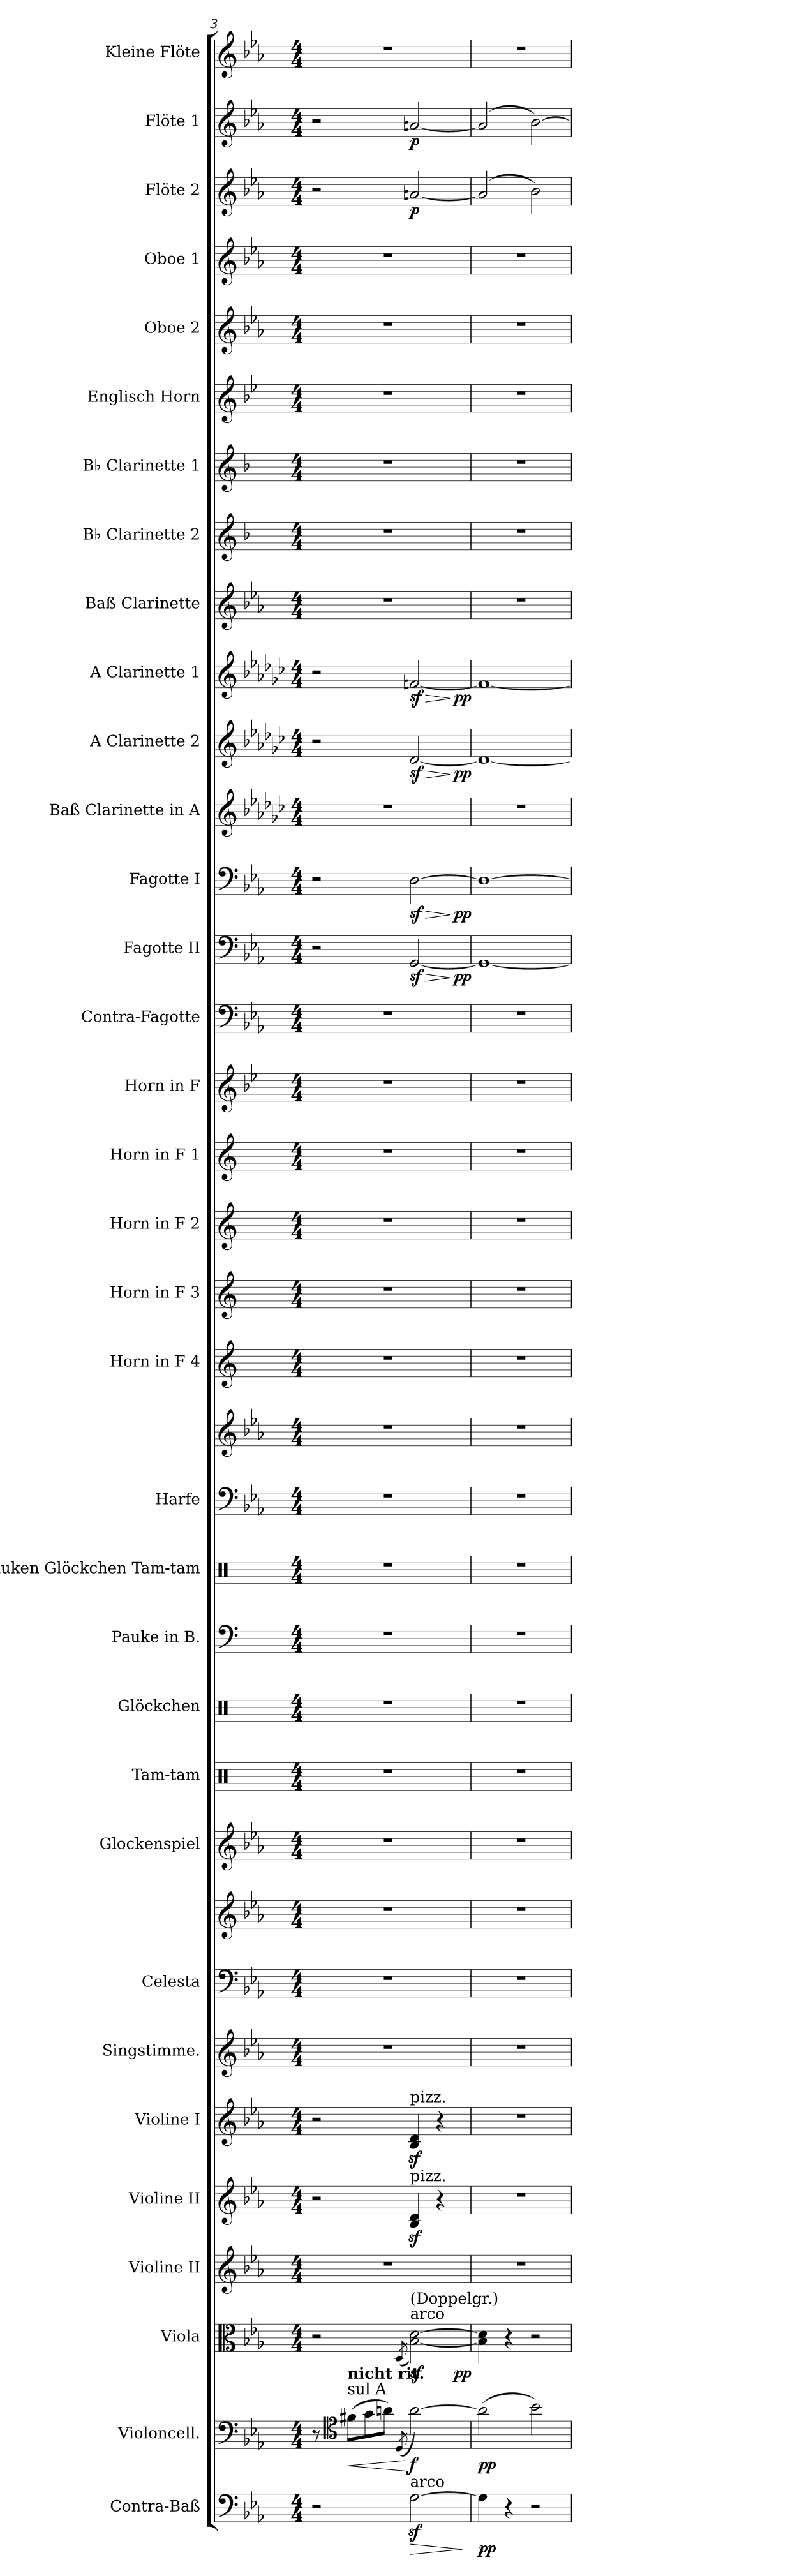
**kern	**dynam	**kern	**dynam	**kern	**dynam	**kern	**kern	**kern	**kern	**kern	**kern	**kern	**kern	**kern	**kern	**kern	**kern	**kern	**kern	**kern	**kern	**kern	**kern	**kern	**kern	**dynam	**kern	**dynam	**kern	**kern	**dynam	**kern	**dynam	**kern	**kern	**kern	**kern	**kern	**kern	**kern	**dynam	**kern	**dynam	**kern
*part34	*part34	*part33	*part33	*part32	*part32	*part31	*part30	*part29	*part28	*part27	*part27	*part26	*part25	*part24	*part23	*part22	*part21	*part21	*part20	*part19	*part18	*part17	*part16	*part15	*part14	*part14	*part13	*part13	*part12	*part11	*part11	*part10	*part10	*part9	*part8	*part7	*part6	*part5	*part4	*part3	*part3	*part2	*part2	*part1
*staff36	*staff36	*staff35	*staff35	*staff34	*staff34	*staff33	*staff32	*staff31	*staff30	*staff29	*staff28	*staff27	*staff26	*staff25	*staff24	*staff23	*staff22	*staff21	*staff20	*staff19	*staff18	*staff17	*staff16	*staff15	*staff14	*staff14	*staff13	*staff13	*staff12	*staff11	*staff11	*staff10	*staff10	*staff9	*staff8	*staff7	*staff6	*staff5	*staff4	*staff3	*staff3	*staff2	*staff2	*staff1
*I"Contra-Baß	*	*I"Violoncell.	*	*I"Viola	*	*I"Violine II	*I"Violine II	*I"Violine I	*I"Singstimme.	*I"Celesta	*	*I"Glockenspiel	*I"Tam-tam	*I"Glöckchen	*I"Pauke in B.	*I"Pauken  Glöckchen Tam-tam	*I"Harfe	*	*I"Horn in F 4	*I"Horn in F 3	*I"Horn in F 2	*I"Horn in F 1	*I"Horn in F	*I"Contra-Fagotte	*I"Fagotte II	*	*I"Fagotte I	*	*I"Baß Clarinette in A	*I"A Clarinette 2	*	*I"A Clarinette 1	*	*I"Baß Clarinette	*I"B♭ Clarinette 2	*I"B♭ Clarinette 1	*I"Englisch Horn	*I"Oboe 2	*I"Oboe 1	*I"Flöte 2	*	*I"Flöte 1	*	*I"Kleine Flöte
*I'C.-B.	*	*I'Vc.	*	*I'Vla.	*	*I'Vln. II	*I'Vln. II	*I'Vln. I	*I'Sgst.	*I'Cel.	*	*I'Glk.	*I'Tam-tam	*I'Gl.	*I'Pauke	*I'Tam-tam	*I'Hfe.	*	*I'Hn. 4	*I'Hn. 3	*I'Hn. 2	*I'Hn. 1	*	*I'C.-Fg.	*I'Fg. II	*	*I'Fg. I	*	*	*I'A Cl. 2	*	*I'A Cl. 1	*	*I'B. Cl.	*I'B♭ Cl. 2	*I'B♭ Cl. 1	*I'E. H.	*I'Ob. 2	*I'Ob. 1	*I'Fl. 2	*	*I'Fl. 1	*	*I'Kl. Fl.
*clefF4	*	*clefF4	*	*clefC3	*	*clefG2	*clefG2	*clefG2	*clefG2	*clefF4	*clefG2	*clefG2	*clefX	*clefX	*clefF4	*clefX	*clefF4	*clefG2	*clefG2	*clefG2	*clefG2	*clefG2	*clefG2	*clefF4	*clefF4	*	*clefF4	*	*clefG2	*clefG2	*	*clefG2	*	*clefG2	*clefG2	*clefG2	*clefG2	*clefG2	*clefG2	*clefG2	*	*clefG2	*	*clefG2
*ITrd7c12	*	*	*	*	*	*	*	*	*	*ITrd-7c-12	*ITrd-7c-12	*ITrd-14c-24	*	*	*	*	*	*	*ITrd4c7	*ITrd4c7	*ITrd4c7	*ITrd4c7	*ITrd4c7	*ITrd7c12	*	*	*	*	*ITrd2c3	*ITrd2c3	*	*ITrd2c3	*	*ITrd8c14	*ITrd1c2	*ITrd1c2	*ITrd4c7	*	*	*	*	*	*	*ITrd-7c-12
*k[b-e-a-]	*	*k[b-e-a-]	*	*k[b-e-a-]	*	*k[b-e-a-]	*k[b-e-a-]	*k[b-e-a-]	*k[b-e-a-]	*k[b-e-a-]	*k[b-e-a-]	*k[b-e-a-]	*k[]	*k[]	*k[]	*k[]	*k[b-e-a-]	*k[b-e-a-]	*k[b-]	*k[b-]	*k[b-]	*k[b-]	*k[b-e-a-]	*k[b-e-a-]	*k[b-e-a-]	*	*k[b-e-a-]	*	*k[b-e-a-]	*k[b-e-a-]	*	*k[b-e-a-]	*	*k[b-e-a-]	*k[b-e-a-]	*k[b-e-a-]	*k[b-e-a-]	*k[b-e-a-]	*k[b-e-a-]	*k[b-e-a-]	*	*k[b-e-a-]	*	*k[b-e-a-]
*M4/4	*	*M4/4	*	*M4/4	*	*M4/4	*M4/4	*M4/4	*M4/4	*M4/4	*M4/4	*M4/4	*M4/4	*M4/4	*M4/4	*M4/4	*M4/4	*M4/4	*M4/4	*M4/4	*M4/4	*M4/4	*M4/4	*M4/4	*M4/4	*	*M4/4	*	*M4/4	*M4/4	*	*M4/4	*	*M4/4	*M4/4	*M4/4	*M4/4	*M4/4	*M4/4	*M4/4	*	*M4/4	*	*M4/4
=3	=3	=3	=3	=3	=3	=3	=3	=3	=3	=3	=3	=3	=3	=3	=3	=3	=3	=3	=3	=3	=3	=3	=3	=3	=3	=3	=3	=3	=3	=3	=3	=3	=3	=3	=3	=3	=3	=3	=3	=3	=3	=3	=3	=3
*	*	*	*	*^	*	*	*	*	*	*	*	*	*	*	*	*	*	*	*	*	*	*	*	*	*^	*	*^	*	*	*^	*	*^	*	*	*	*	*	*	*	*	*	*	*	*
2r	.	8r	.	2r	2ryy	.	1r	2r	2r	1r	1r	1r	1r	1r	1r	1r	1r	1r	1r	1r	1r	1r	1r	1r	1r	2r	2ryy	.	2r	2ryy	.	1r	2r	2ryy	.	2r	2ryy	.	1r	1r	1r	1r	1r	1r	2r	.	2r	.	1r
*	*	*clefC4	*	*	*	*	*	*	*	*	*	*	*	*	*	*	*	*	*	*	*	*	*	*	*	*	*	*	*	*	*	*	*	*	*	*	*	*	*	*	*	*	*	*	*	*	*	*	*
!	!	!LO:TX:a:t=sul A	!	!	!	!	!	!	!	!	!	!	!	!	!	!	!	!	!	!	!	!	!	!	!	!	!	!	!	!	!	!	!	!	!	!	!	!	!	!	!	!	!	!	!	!	!	!	!
!	!	!LO:TX:a:B:t=nicht rit.	!	!	!	!	!	!	!	!	!	!	!	!	!	!	!	!	!	!	!	!	!	!	!	!	!	!	!	!	!	!	!	!	!	!	!	!	!	!	!	!	!	!	!	!	!	!	!
!	!	!	!LO:HP:b	!	!	!	!	!	!	!	!	!	!	!	!	!	!	!	!	!	!	!	!	!	!	!	!	!	!	!	!	!	!	!	!	!	!	!	!	!	!	!	!	!	!	!	!	!	!
.	.	(8f#X\L	<	.	.	.	.	.	.	.	.	.	.	.	.	.	.	.	.	.	.	.	.	.	.	.	.	.	.	.	.	.	.	.	.	.	.	.	.	.	.	.	.	.	.	.	.	.	.
.	.	8g\	.	.	.	.	.	.	.	.	.	.	.	.	.	.	.	.	.	.	.	.	.	.	.	.	.	.	.	.	.	.	.	.	.	.	.	.	.	.	.	.	.	.	.	.	.	.	.
.	.	8an\J)	.	.	.	.	.	.	.	.	.	.	.	.	.	.	.	.	.	.	.	.	.	.	.	.	.	.	.	.	.	.	.	.	.	.	.	.	.	.	.	.	.	.	.	.	.	.	.
.	.	(>8qD/	.	(>8qD/	.	.	.	.	.	.	.	.	.	.	.	.	.	.	.	.	.	.	.	.	.	.	.	.	.	.	.	.	.	.	.	.	.	.	.	.	.	.	.	.	.	.	.	.	.
!	!	!	!	!	!	!	!	!	!LO:TX:a:t=pizz.	!	!	!	!	!	!	!	!	!	!	!	!	!	!	!	!	!	!	!	!	!	!	!	!	!	!	!	!	!	!	!	!	!	!	!	!	!	!	!	!
!	!	!	!	!	!	!	!	!LO:TX:a:t=pizz.	!	!	!	!	!	!	!	!	!	!	!	!	!	!	!	!	!	!	!	!	!	!	!	!	!	!	!	!	!	!	!	!	!	!	!	!	!	!	!	!	!
!	!	!	!	!LO:TX:a:t=arco	!	!	!	!	!	!	!	!	!	!	!	!	!	!	!	!	!	!	!	!	!	!	!	!	!	!	!	!	!	!	!	!	!	!	!	!	!	!	!	!	!	!	!	!	!
!	!	!	!	!LO:TX:a:t=(Doppelgr.)	!	!	!	!	!	!	!	!	!	!	!	!	!	!	!	!	!	!	!	!	!	!	!	!	!	!	!	!	!	!	!	!	!	!	!	!	!	!	!	!	!	!	!	!	!
!LO:TX:a:t=arco	!	!	!	!	!	!	!	!	!	!	!	!	!	!	!	!	!	!	!	!	!	!	!	!	!	!	!	!	!	!	!	!	!	!	!	!	!	!	!	!	!	!	!	!	!	!	!	!	!
!	!LO:HP:b	!	!LO:DY:n=1:b	!	!	!LO:DY:b	!	!	!	!	!	!	!	!	!	!	!	!	!	!	!	!	!	!	!	!	!	!LO:HP:b	!	!	!LO:HP:b	!	!	!	!LO:HP:b	!	!	!LO:HP:b	!	!	!	!	!	!	!	!	!	!	!
!	!	!	!	!	!	!	!	!	!	!	!	!	!	!	!	!	!	!	!	!	!	!	!	!	!	!	!	!LO:DY:n=1:b	!	!	!LO:DY:n=1:b	!	!	!	!LO:DY:n=1:b	!	!	!LO:DY:n=1:b	!	!	!	!	!	!	!	!LO:DY:b	!	!LO:DY:b	!
[2GGz<\	>	[2a\)	[ f	[2B-\ [2d\)	4ryy	sf	.	4B-/z< 4d/z<	4B-/z< 4d/z<	.	.	.	.	.	.	.	.	.	.	.	.	.	.	.	.	[2GG/	4ryy	> sf	[2D\	4ryy	> sf	.	[2B-/	4ryy	> sf	[2dn/	4ryy	> sf	.	.	.	.	.	.	[2an/	p	[2an/	p	.
.	.	.	.	.	8ryy	.	.	4r	4r	.	.	.	.	.	.	.	.	.	.	.	.	.	.	.	.	.	8ryy	.	.	8ryy	.	.	.	8ryy	.	.	8ryy	.	.	.	.	.	.	.	.	.	.	.	.
!	!	!	!	!	!	!LO:DY:b	!	!	!	!	!	!	!	!	!	!	!	!	!	!	!	!	!	!	!	!	!	!LO:DY:n=2:b	!	!	!LO:DY:n=2:b	!	!	!	!LO:DY:n=2:b	!	!	!LO:DY:n=2:b	!	!	!	!	!	!	!	!	!	!	!
.	.	.	.	.	8ryy	pp	.	.	.	.	.	.	.	.	.	.	.	.	.	.	.	.	.	.	.	.	8ryy	] pp	.	8ryy	] pp	.	.	8ryy	] pp	.	8ryy	] pp	.	.	.	.	.	.	.	.	.	.	.
*	*	*	*	*	*	*	*	*	*	*	*	*	*	*	*	*	*	*	*	*	*	*	*	*	*	*v	*v	*	*	*	*	*	*v	*v	*	*v	*v	*	*	*	*	*	*	*	*	*	*	*	*
*	*	*	*	*v	*v	*	*	*	*	*	*	*	*	*	*	*	*	*	*	*	*	*	*	*	*	*	*	*v	*v	*	*	*	*	*	*	*	*	*	*	*	*	*	*	*	*	*
.	]	.	.	.	.	.	.	.	.	.	.	.	.	.	.	.	.	.	.	.	.	.	.	.	.	.	.	.	.	.	.	.	.	.	.	.	.	.	.	.	.	.	.	.
=4	=4	=4	=4	=4	=4	=4	=4	=4	=4	=4	=4	=4	=4	=4	=4	=4	=4	=4	=4	=4	=4	=4	=4	=4	=4	=4	=4	=4	=4	=4	=4	=4	=4	=4	=4	=4	=4	=4	=4	=4	=4	=4	=4	=4
!	!LO:DY:b	!	!LO:DY:b	!	!	!	!	!	!	!	!	!	!	!	!	!	!	!	!	!	!	!	!	!	!	!	!	!	!	!	!	!	!	!	!	!	!	!	!	!	!	!	!	!
4GG\]	pp	(2a\]	pp	4B-\] 4d\]	.	1r	1r	1r	1r	1r	1r	1r	1r	1r	1r	1r	1r	1r	1r	1r	1r	1r	1r	1r	1GG_	.	1D_	.	1r	1B-_	.	1d_	.	1r	1r	1r	1r	1r	1r	(2a/]	.	(2a/]	.	1r
4r	.	.	.	4r	.	.	.	.	.	.	.	.	.	.	.	.	.	.	.	.	.	.	.	.	.	.	.	.	.	.	.	.	.	.	.	.	.	.	.	.	.	.	.	.
2r	.	2b-\)	.	2r	.	.	.	.	.	.	.	.	.	.	.	.	.	.	.	.	.	.	.	.	.	.	.	.	.	.	.	.	.	.	.	.	.	.	.	2b-\)	.	[2b-\)	.	.
=	=	=	=	=	=	=	=	=	=	=	=	=	=	=	=	=	=	=	=	=	=	=	=	=	=	=	=	=	=	=	=	=	=	=	=	=	=	=	=	=	=	=	=	=
*-	*-	*-	*-	*-	*-	*-	*-	*-	*-	*-	*-	*-	*-	*-	*-	*-	*-	*-	*-	*-	*-	*-	*-	*-	*-	*-	*-	*-	*-	*-	*-	*-	*-	*-	*-	*-	*-	*-	*-	*-	*-	*-	*-	*-
